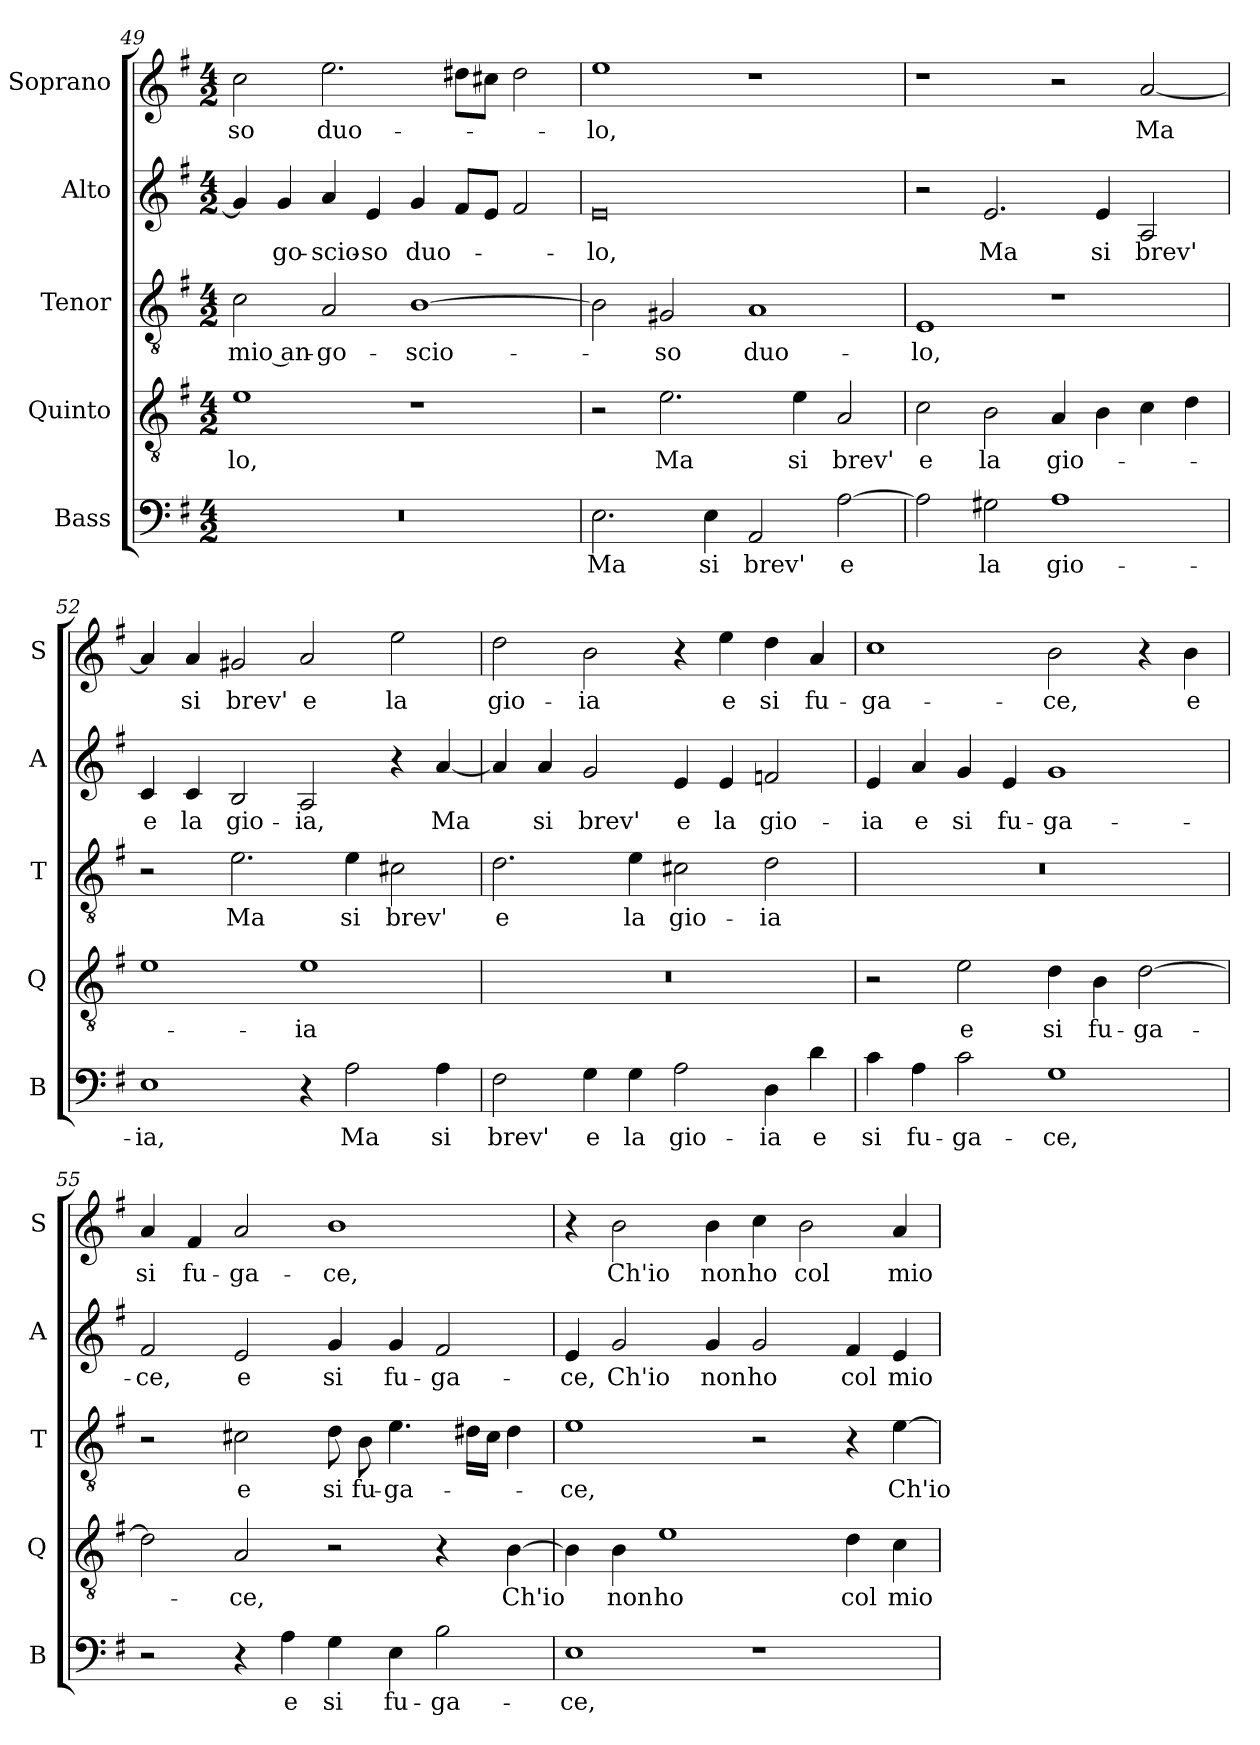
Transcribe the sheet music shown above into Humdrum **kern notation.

**kern	**text	**kern	**text	**kern	**text	**kern	**text	**kern	**text
*part5	*part5	*part4	*part4	*part3	*part3	*part2	*part2	*part1	*part1
*staff5	*staff5	*staff4	*staff4	*staff3	*staff3	*staff2	*staff2	*staff1	*staff1
*I"Bass	*	*I"Quinto	*	*I"Tenor	*	*I"Alto	*	*I"Soprano	*
*I'B	*	*I'Q	*	*I'T	*	*I'A	*	*I'S	*
!!LO:PB:g=z
*clefF4	*	*clefGv2	*	*clefGv2	*	*clefG2	*	*clefG2	*
*k[f#]	*	*k[f#]	*	*k[f#]	*	*k[f#]	*	*k[f#]	*
*G:	*	*G:	*	*G:	*	*G:	*	*G:	*
*M4/2	*	*M4/2	*	*M4/2	*	*M4/2	*	*M4/2	*
=49	=49	=49	=49	=49	=49	=49	=49	=49	=49
!	!	!	!LO:LY:b	!	!LO:LY:b	!	!	!	!LO:LY:b
0r	.	1e	-lo,	2c\	mio an-	4g/]	.	2cc\	-so
!	!	!	!	!	!	!	!LO:LY:b	!	!
.	.	.	.	.	.	4g/	-go-	.	.
!	!	!	!	!	!LO:LY:b	!	!LO:LY:b	!	!LO:LY:b
.	.	.	.	2A/	-go-	4a/	-scio-	2.ee\	duo-
!	!	!	!	!	!	!	!LO:LY:b	!	!
.	.	.	.	.	.	4e/	-so	.	.
!	!	!	!	!	!LO:LY:b	!	!LO:LY:b	!	!
.	.	1r	.	[1B	-scio-	4g/	duo-	.	.
.	.	.	.	.	.	8f#/L	.	8dd#X\L	.
.	.	.	.	.	.	8e/J	.	8cc#X\J	.
.	.	.	.	.	.	2f#/	.	2dd#\	.
=50	=50	=50	=50	=50	=50	=50	=50	=50	=50
!	!LO:LY:b	!	!	!	!	!	!LO:LY:b	!	!LO:LY:b
2.E\	Ma	2r	.	2B\]	.	0e	-lo,	1ee	-lo,
!	!	!	!LO:LY:b	!	!LO:LY:b	!	!	!	!
.	.	2.e\	Ma	2G#X/	-so	.	.	.	.
!	!LO:LY:b	!	!	!	!	!	!	!	!
4E\	si	.	.	.	.	.	.	.	.
!	!LO:LY:b	!	!	!	!LO:LY:b	!	!	!	!
2AA/	brev'	.	.	1A	duo-	.	.	1r	.
!	!	!	!LO:LY:b	!	!	!	!	!	!
.	.	4e\	si	.	.	.	.	.	.
!	!LO:LY:b	!	!LO:LY:b	!	!	!	!	!	!
[2A\	e	2A/	brev'	.	.	.	.	.	.
=51	=51	=51	=51	=51	=51	=51	=51	=51	=51
!	!	!	!LO:LY:b	!	!LO:LY:b	!	!	!	!
2A\]	.	2c\	e	1E	-lo,	2r	.	1r	.
!	!LO:LY:b	!	!LO:LY:b	!	!	!	!LO:LY:b	!	!
2G#X\	la	2B\	la	.	.	2.e/	Ma	.	.
!	!LO:LY:b	!	!LO:LY:b	!	!	!	!	!	!
1A	gio-	4A/	gio-	1r	.	.	.	2r	.
!	!	!	!	!	!	!	!LO:LY:b	!	!
.	.	4B\	.	.	.	4e/	si	.	.
!	!	!	!	!	!	!	!LO:LY:b	!	!LO:LY:b
.	.	4c\	.	.	.	2A/	brev'	[2a/	Ma
.	.	4d\	.	.	.	.	.	.	.
!!LO:LB:g=z
=52	=52	=52	=52	=52	=52	=52	=52	=52	=52
!	!LO:LY:b	!	!	!	!	!	!LO:LY:b	!	!
1E	-ia,	1e	.	2r	.	4c/	e	4a/]	.
!	!	!	!	!	!	!	!LO:LY:b	!	!LO:LY:b
.	.	.	.	.	.	4c/	la	4a/	si
!	!	!	!	!	!LO:LY:b	!	!LO:LY:b	!	!LO:LY:b
.	.	.	.	2.e\	Ma	2B/	gio-	2g#X/	brev'
!	!	!	!LO:LY:b	!	!	!	!LO:LY:b	!	!LO:LY:b
4r	.	1e	-ia	.	.	2A/	-ia,	2a/	e
!	!LO:LY:b	!	!	!	!LO:LY:b	!	!	!	!
2A\	Ma	.	.	4e\	si	.	.	.	.
!	!	!	!	!	!LO:LY:b	!	!	!	!LO:LY:b
.	.	.	.	2c#X\	brev'	4r	.	2ee\	la
!	!LO:LY:b	!	!	!	!	!	!LO:LY:b	!	!
4A\	si	.	.	.	.	[4a/	Ma	.	.
=53	=53	=53	=53	=53	=53	=53	=53	=53	=53
!	!LO:LY:b	!	!	!	!LO:LY:b	!	!	!	!LO:LY:b
2F#\	brev'	0r	.	2.d\	e	4a/]	.	2dd\	gio-
!	!	!	!	!	!	!	!LO:LY:b	!	!
.	.	.	.	.	.	4a/	si	.	.
!	!LO:LY:b	!	!	!	!	!	!LO:LY:b	!	!LO:LY:b
4G\	e	.	.	.	.	2g/	brev'	2b\	-ia
!	!LO:LY:b	!	!	!	!LO:LY:b	!	!	!	!
4G\	la	.	.	4e\	la	.	.	.	.
!	!LO:LY:b	!	!	!	!LO:LY:b	!	!LO:LY:b	!	!
2A\	gio-	.	.	2c#X\	gio-	4e/	e	4r	.
!	!	!	!	!	!	!	!LO:LY:b	!	!LO:LY:b
.	.	.	.	.	.	4e/	la	4ee\	e
!	!LO:LY:b	!	!	!	!LO:LY:b	!	!LO:LY:b	!	!LO:LY:b
4D\	-ia	.	.	2d\	-ia	2fn/	gio-	4dd\	si
!	!LO:LY:b	!	!	!	!	!	!	!	!LO:LY:b
4d\	e	.	.	.	.	.	.	4a/	fu-
=54	=54	=54	=54	=54	=54	=54	=54	=54	=54
!	!LO:LY:b	!	!	!	!	!	!LO:LY:b	!	!LO:LY:b
4c\	si	2r	.	0r	.	4e/	-ia	1cc	-ga-
!	!LO:LY:b	!	!	!	!	!	!LO:LY:b	!	!
4A\	fu-	.	.	.	.	4a/	e	.	.
!	!LO:LY:b	!	!LO:LY:b	!	!	!	!LO:LY:b	!	!
2c\	-ga-	2e\	e	.	.	4g/	si	.	.
!	!	!	!	!	!	!	!LO:LY:b	!	!
.	.	.	.	.	.	4e/	fu-	.	.
!	!LO:LY:b	!	!LO:LY:b	!	!	!	!LO:LY:b	!	!LO:LY:b
1G	-ce,	4d\	si	.	.	1g	-ga-	2b\	-ce,
!	!	!	!LO:LY:b	!	!	!	!	!	!
.	.	4B\	fu-	.	.	.	.	.	.
!	!	!	!LO:LY:b	!	!	!	!	!	!
.	.	[2d\	-ga-	.	.	.	.	4r	.
!	!	!	!	!	!	!	!	!	!LO:LY:b
.	.	.	.	.	.	.	.	4b\	e
!!LO:LB:g=z
=55	=55	=55	=55	=55	=55	=55	=55	=55	=55
!	!	!	!	!	!	!	!LO:LY:b	!	!LO:LY:b
2r	.	2d\]	.	2r	.	2f#/	-ce,	4a/	si
!	!	!	!	!	!	!	!	!	!LO:LY:b
.	.	.	.	.	.	.	.	4f#/	fu-
!	!	!	!LO:LY:b	!	!LO:LY:b	!	!LO:LY:b	!	!LO:LY:b
4r	.	2A/	-ce,	2c#X\	e	2e/	e	2a/	-ga-
!	!LO:LY:b	!	!	!	!	!	!	!	!
4A\	e	.	.	.	.	.	.	.	.
!	!LO:LY:b	!	!	!	!LO:LY:b	!	!LO:LY:b	!	!LO:LY:b
4G\	si	2r	.	8d\	si	4g/	si	1b	-ce,
!	!	!	!	!	!LO:LY:b	!	!	!	!
.	.	.	.	8B\	fu-	.	.	.	.
!	!LO:LY:b	!	!	!	!LO:LY:b	!	!LO:LY:b	!	!
4E\	fu-	.	.	4.e\	-ga-	4g/	fu-	.	.
!	!LO:LY:b	!	!	!	!	!	!LO:LY:b	!	!
2B\	-ga-	4r	.	.	.	2f#/	-ga-	.	.
.	.	.	.	16d#X\LL	.	.	.	.	.
.	.	.	.	16c#\JJ	.	.	.	.	.
!	!	!	!LO:LY:b	!	!	!	!	!	!
.	.	[4B\	Ch'io	4d#\	.	.	.	.	.
=56	=56	=56	=56	=56	=56	=56	=56	=56	=56
!	!LO:LY:b	!	!	!	!LO:LY:b	!	!LO:LY:b	!	!
1E	-ce,	4B\]	.	1e	-ce,	4e/	-ce,	4r	.
!	!	!	!LO:LY:b	!	!	!	!LO:LY:b	!	!LO:LY:b
.	.	4B\	non	.	.	2g/	Ch'io	2b\	Ch'io
!	!	!	!LO:LY:b	!	!	!	!	!	!
.	.	1e	ho	.	.	.	.	.	.
!	!	!	!	!	!	!	!LO:LY:b	!	!LO:LY:b
.	.	.	.	.	.	4g/	non	4b\	non
!	!	!	!	!	!	!	!LO:LY:b	!	!LO:LY:b
1r	.	.	.	2r	.	2g/	ho	4cc\	ho
!	!	!	!	!	!	!	!	!	!LO:LY:b
.	.	.	.	.	.	.	.	2b\	col
!	!	!	!LO:LY:b	!	!	!	!LO:LY:b	!	!
.	.	4d\	col	4r	.	4f#/	col	.	.
!	!	!	!LO:LY:b	!	!LO:LY:b	!	!LO:LY:b	!	!LO:LY:b
.	.	4c\	mio	[4e\	Ch'io	4e/	mio	4a/	mio
=	=	=	=	=	=	=	=	=	=
*-	*-	*-	*-	*-	*-	*-	*-	*-	*-
